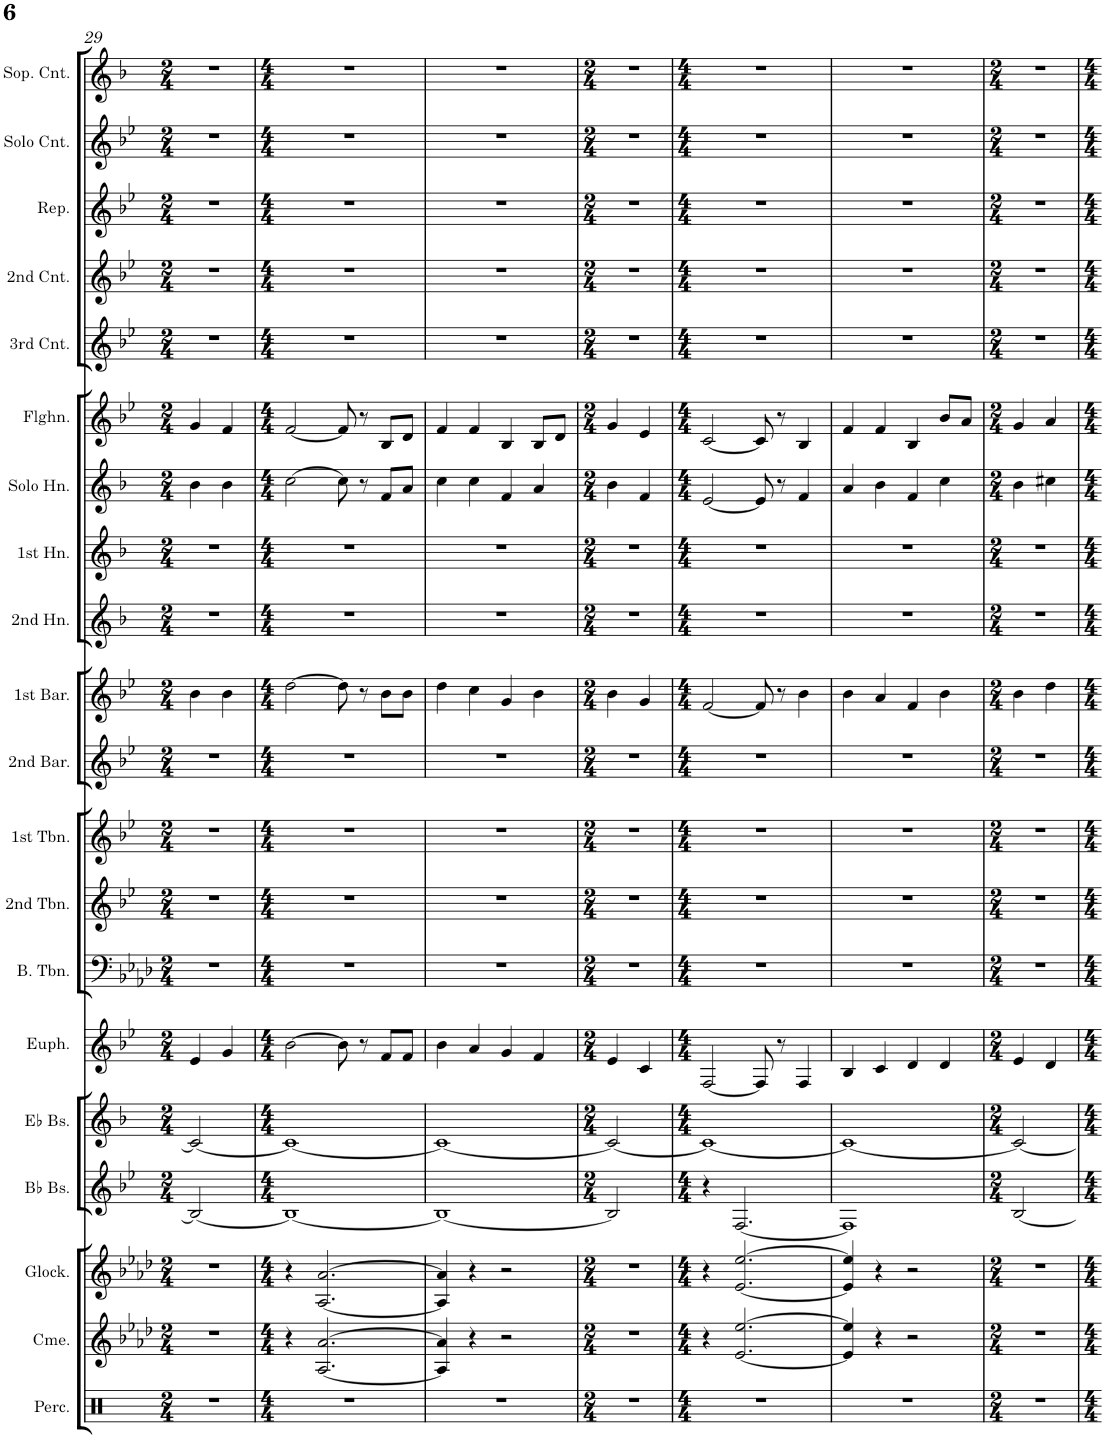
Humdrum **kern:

**kern	**kern	**kern	**kern	**kern	**kern	**kern	**kern	**kern	**kern	**kern	**kern	**kern	**kern	**kern	**kern	**kern	**kern	**kern	**kern
*part20	*part19	*part18	*part17	*part16	*part15	*part14	*part13	*part12	*part11	*part10	*part9	*part8	*part7	*part6	*part5	*part4	*part3	*part2	*part1
*staff20	*staff19	*staff18	*staff17	*staff16	*staff15	*staff14	*staff13	*staff12	*staff11	*staff10	*staff9	*staff8	*staff7	*staff6	*staff5	*staff4	*staff3	*staff2	*staff1
*I"Percussion	*I"Chimes	*I"Glockenspiel	*I"Bb Bass	*I"Eb Bass	*I"Euphonium	*I"Bass Trombone	*I"2nd Trombone	*I"1st Trombone	*I"2nd Baritone	*I"1st Baritone	*I"2nd Horn	*I"1st Horn	*I"Solo Horn	*I"Flugelhorn	*I"3rd Cornet	*I"2nd Cornet	*I"Repiano	*I"Solo Cornet	*I"Soprano Cornet
*I'Perc.	*I'Cme.	*I'Glock.	*I'Bb Bs.	*I'Eb Bs.	*I'Euph.	*I'B. Tbn.	*I'2nd Tbn.	*I'1st Tbn.	*I'2nd Bar.	*I'1st Bar.	*I'2nd Hn.	*I'1st Hn.	*I'Solo Hn.	*I'Flghn.	*I'3rd Cnt.	*I'2nd Cnt.	*I'Rep.	*I'Solo Cnt.	*I'Sop. Cnt.
!!LO:PB:g=z
*clefX	*clefG2	*clefG2	*clefG2	*clefG2	*clefG2	*clefF4	*clefG2	*clefG2	*clefG2	*clefG2	*clefG2	*clefG2	*clefG2	*clefG2	*clefG2	*clefG2	*clefG2	*clefG2	*clefG2
*	*	*Trd-14c-24	*Trd15c26	*Trd12c21	*Trd8c14	*	*Trd8c14	*Trd8c14	*Trd8c14	*Trd8c14	*Trd5c9	*Trd5c9	*Trd5c9	*Trd1c2	*Trd1c2	*Trd1c2	*Trd1c2	*Trd1c2	*Trd-2c-3
*k[]	*k[b-e-a-d-]	*k[b-e-a-d-]	*k[b-e-]	*k[b-]	*k[b-e-]	*k[b-e-a-d-]	*k[b-e-]	*k[b-e-]	*k[b-e-]	*k[b-e-]	*k[b-]	*k[b-]	*k[b-]	*k[b-e-]	*k[b-e-]	*k[b-e-]	*k[b-e-]	*k[b-e-]	*k[b-]
*M2/4	*M2/4	*M2/4	*M2/4	*M2/4	*M2/4	*M2/4	*M2/4	*M2/4	*M2/4	*M2/4	*M2/4	*M2/4	*M2/4	*M2/4	*M2/4	*M2/4	*M2/4	*M2/4	*M2/4
=29	=29	=29	=29	=29	=29	=29	=29	=29	=29	=29	=29	=29	=29	=29	=29	=29	=29	=29	=29
2r	2r	2r	2B-/_	2c/_	4e-/	2r	2r	2r	2r	4b-\	2r	2r	4b-\	4g/	2r	2r	2r	2r	2r
.	.	.	.	.	4g/	.	.	.	.	4b-\	.	.	4b-\	4f/	.	.	.	.	.
=30	=30	=30	=30	=30	=30	=30	=30	=30	=30	=30	=30	=30	=30	=30	=30	=30	=30	=30	=30
*M4/4	*M4/4	*M4/4	*M4/4	*M4/4	*M4/4	*M4/4	*M4/4	*M4/4	*M4/4	*M4/4	*M4/4	*M4/4	*M4/4	*M4/4	*M4/4	*M4/4	*M4/4	*M4/4	*M4/4
1r	4r	4r	1B-_	1c_	[2b-\	1r	1r	1r	1r	[2dd\	1r	1r	[2cc\	[2f/	1r	1r	1r	1r	1r
.	[2.A-/ [2.a-/	[2.A-/ [2.a-/	.	.	.	.	.	.	.	.	.	.	.	.	.	.	.	.	.
.	.	.	.	.	8b-\]	.	.	.	.	8dd\]	.	.	8cc\]	8f/]	.	.	.	.	.
.	.	.	.	.	8r	.	.	.	.	8r	.	.	8r	8r	.	.	.	.	.
.	.	.	.	.	8f/L	.	.	.	.	8b-\L	.	.	8f/L	8B-/L	.	.	.	.	.
.	.	.	.	.	8f/J	.	.	.	.	8b-\J	.	.	8a/J	8d/J	.	.	.	.	.
=31	=31	=31	=31	=31	=31	=31	=31	=31	=31	=31	=31	=31	=31	=31	=31	=31	=31	=31	=31
1r	4A-/] 4a-/]	4A-/] 4a-/]	1B-_	1c_	4b-\	1r	1r	1r	1r	4dd\	1r	1r	4cc\	4f/	1r	1r	1r	1r	1r
.	4r	4r	.	.	4a/	.	.	.	.	4cc\	.	.	4cc\	4f/	.	.	.	.	.
.	2r	2r	.	.	4g/	.	.	.	.	4g/	.	.	4f/	4B-/	.	.	.	.	.
.	.	.	.	.	4f/	.	.	.	.	4b-\	.	.	4a/	8B-/L	.	.	.	.	.
.	.	.	.	.	.	.	.	.	.	.	.	.	.	8d/J	.	.	.	.	.
=32	=32	=32	=32	=32	=32	=32	=32	=32	=32	=32	=32	=32	=32	=32	=32	=32	=32	=32	=32
*M2/4	*M2/4	*M2/4	*M2/4	*M2/4	*M2/4	*M2/4	*M2/4	*M2/4	*M2/4	*M2/4	*M2/4	*M2/4	*M2/4	*M2/4	*M2/4	*M2/4	*M2/4	*M2/4	*M2/4
2r	2r	2r	2B-/]	2c/_	4e-/	2r	2r	2r	2r	4b-\	2r	2r	4b-\	4g/	2r	2r	2r	2r	2r
.	.	.	.	.	4c/	.	.	.	.	4g/	.	.	4f/	4e-/	.	.	.	.	.
=33	=33	=33	=33	=33	=33	=33	=33	=33	=33	=33	=33	=33	=33	=33	=33	=33	=33	=33	=33
*M4/4	*M4/4	*M4/4	*M4/4	*M4/4	*M4/4	*M4/4	*M4/4	*M4/4	*M4/4	*M4/4	*M4/4	*M4/4	*M4/4	*M4/4	*M4/4	*M4/4	*M4/4	*M4/4	*M4/4
1r	4r	4r	4r	1c_	[2F/	1r	1r	1r	1r	[2f/	1r	1r	[2e/	[2c/	1r	1r	1r	1r	1r
.	[2.e-/ [2.ee-/	[2.e-/ [2.ee-/	[2.F/	.	.	.	.	.	.	.	.	.	.	.	.	.	.	.	.
.	.	.	.	.	8F/]	.	.	.	.	8f/]	.	.	8e/]	8c/]	.	.	.	.	.
.	.	.	.	.	8r	.	.	.	.	8r	.	.	8r	8r	.	.	.	.	.
.	.	.	.	.	4F/	.	.	.	.	4b-\	.	.	4f/	4B-/	.	.	.	.	.
=34	=34	=34	=34	=34	=34	=34	=34	=34	=34	=34	=34	=34	=34	=34	=34	=34	=34	=34	=34
1r	4e-/] 4ee-/]	4e-/] 4ee-/]	1F]	1c_	4B-/	1r	1r	1r	1r	4b-\	1r	1r	4a/	4f/	1r	1r	1r	1r	1r
.	4r	4r	.	.	4c/	.	.	.	.	4a/	.	.	4b-\	4f/	.	.	.	.	.
.	2r	2r	.	.	4d/	.	.	.	.	4f/	.	.	4f/	4B-/	.	.	.	.	.
.	.	.	.	.	4d/	.	.	.	.	4b-\	.	.	4cc\	8b-/L	.	.	.	.	.
.	.	.	.	.	.	.	.	.	.	.	.	.	.	8a/J	.	.	.	.	.
=35	=35	=35	=35	=35	=35	=35	=35	=35	=35	=35	=35	=35	=35	=35	=35	=35	=35	=35	=35
*M2/4	*M2/4	*M2/4	*M2/4	*M2/4	*M2/4	*M2/4	*M2/4	*M2/4	*M2/4	*M2/4	*M2/4	*M2/4	*M2/4	*M2/4	*M2/4	*M2/4	*M2/4	*M2/4	*M2/4
2r	2r	2r	[2B-/	2c/_	4e-/	2r	2r	2r	2r	4b-\	2r	2r	4b-\	4g/	2r	2r	2r	2r	2r
.	.	.	.	.	4d/	.	.	.	.	4dd\	.	.	4cc#X\	4a/	.	.	.	.	.
=	=	=	=	=	=	=	=	=	=	=	=	=	=	=	=	=	=	=	=
*-	*-	*-	*-	*-	*-	*-	*-	*-	*-	*-	*-	*-	*-	*-	*-	*-	*-	*-	*-
